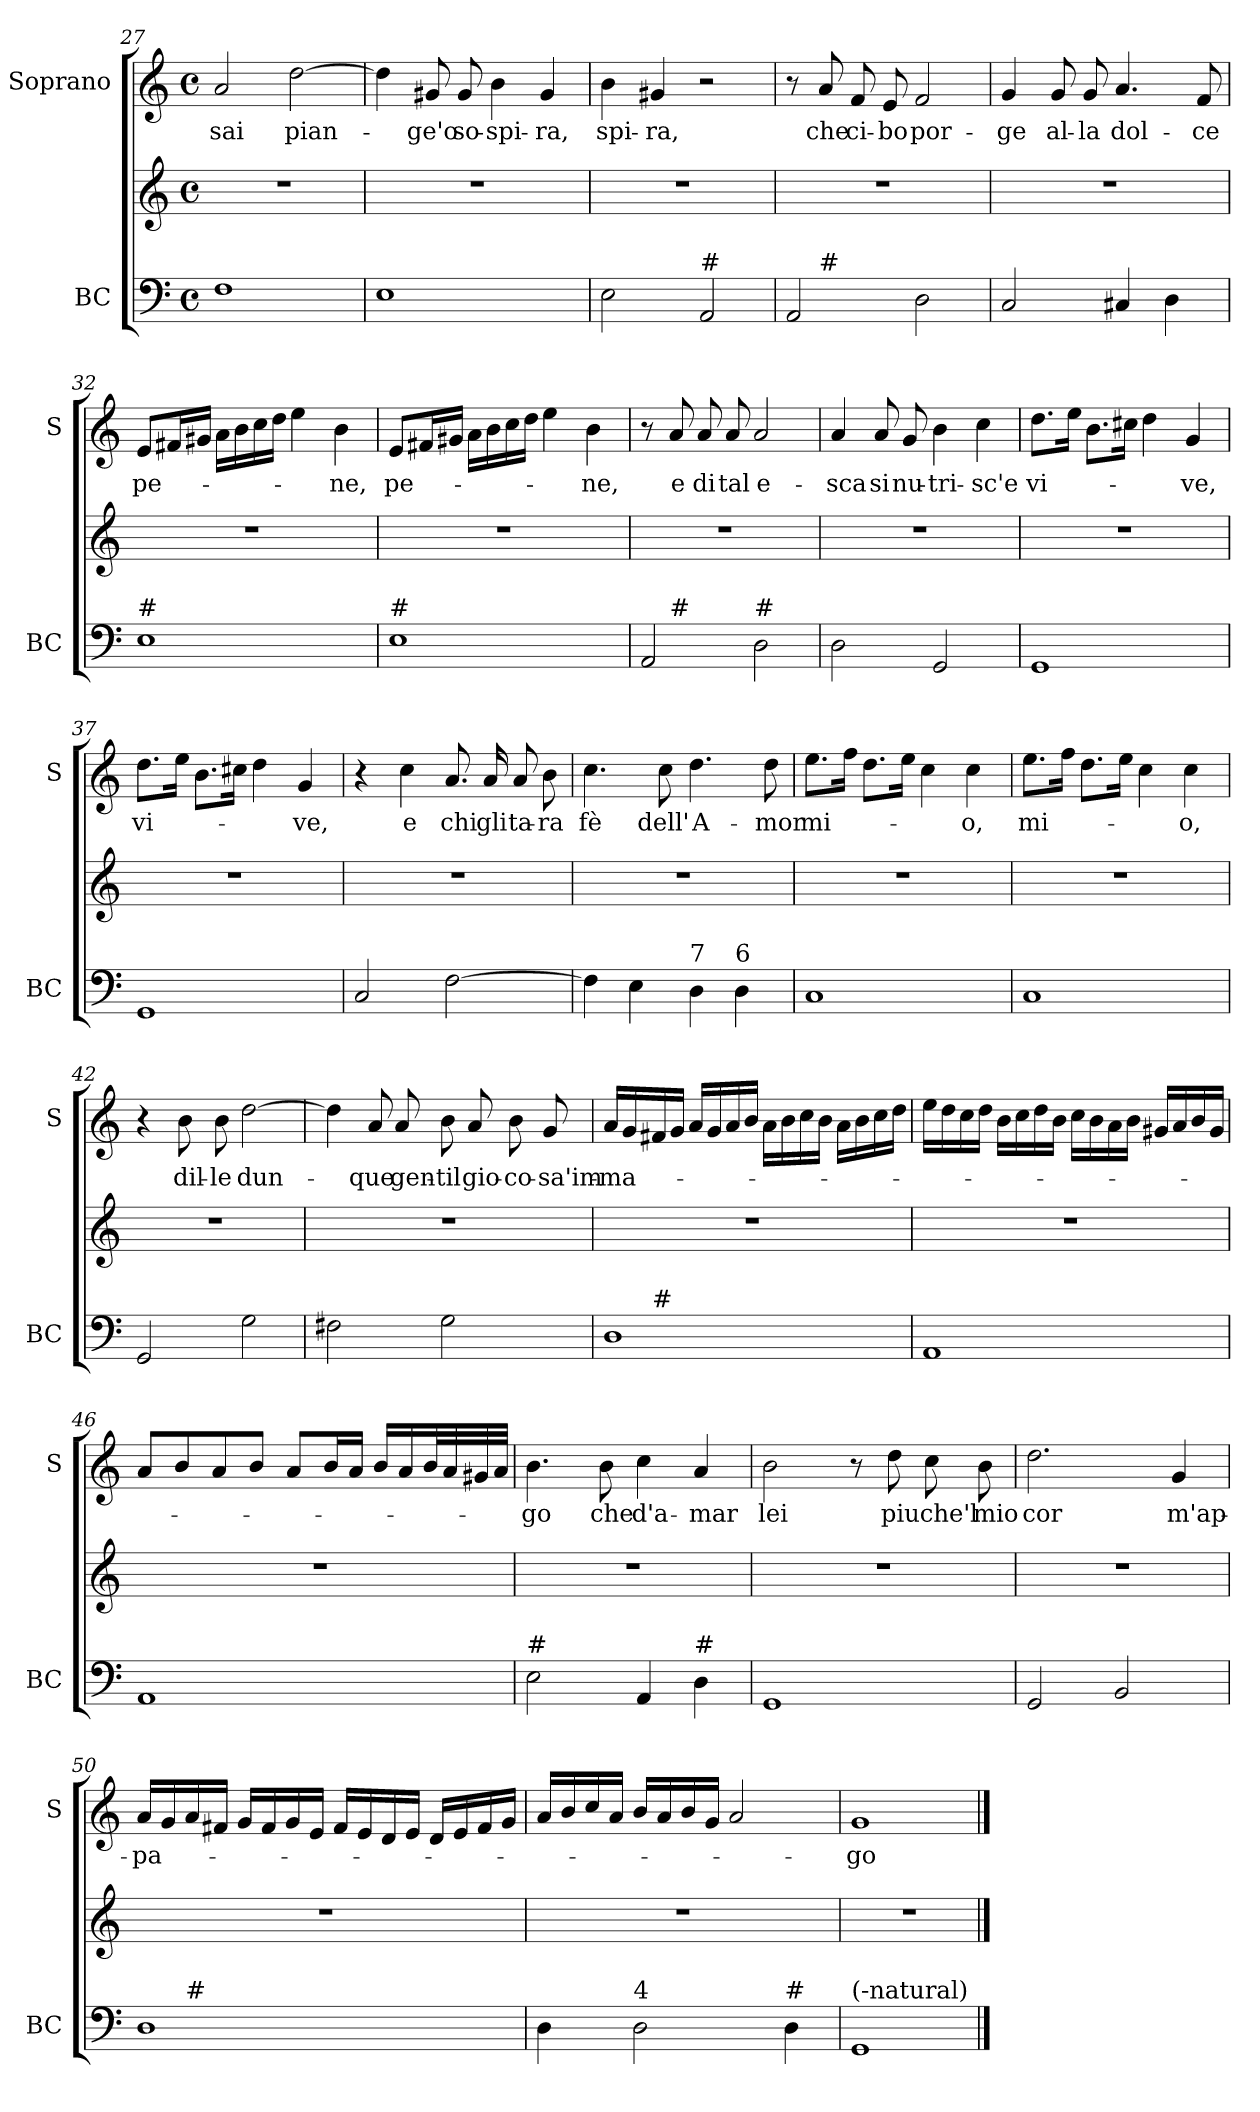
**kern	**kern	**kern	**text
*part2	*part2	*part1	*part1
*staff3	*staff2	*staff1	*staff1
*I"BC	*	*I"Soprano	*
*I'BC	*	*I'S	*
*clefF4	*clefG2	*clefG2	*
*k[]	*k[]	*k[]	*
*C:	*C:	*C:	*
*M4/4	*M4/4	*M4/4	*
*met(c)	*met(c)	*met(c)	*
=27	=27	=27	=27
!	!	!	!LO:LY:b
1F	1r	2a/	-sai
!	!	!	!LO:LY:b
.	.	[2dd\	pian-
=28	=28	=28	=28
1E	1r	4dd\]	.
!	!	!	!LO:LY:b
.	.	8g#X/	-ge'o
!	!	!	!LO:LY:b
.	.	8g#/	so-
!	!	!	!LO:LY:b
.	.	4b\	-spi-
!	!	!	!LO:LY:b
.	.	4g#/	-ra,
=29	=29	=29	=29
!	!	!	!LO:LY:b
2E\	1r	4b\	spi-
!	!	!	!LO:LY:b
.	.	4g#X/	-ra,
!LO:TX:a:t=#	!	!	!
2AA/	.	2r	.
=30	=30	=30	=30
*^	*	*	*
2AA/	8ryy	1r	8r	.
!	!LO:TX:a:t=#	!	!	!
!	!	!	!	!LO:LY:b
.	2..ryy	.	8a/	che
!	!	!	!	!LO:LY:b
.	.	.	8f/	ci-
!	!	!	!	!LO:LY:b
.	.	.	8e/	-bo
!	!	!	!	!LO:LY:b
2D\	.	.	2f/	por-
!!LO:PB:g=z
=31	=31	=31	=31	=31
!	!	!	!	!LO:LY:b
*v	*v	*	*	*
2C/	1r	4g/	-ge
!	!	!	!LO:LY:b
.	.	8g/	al-
!	!	!	!LO:LY:b
.	.	8g/	-la
!	!	!	!LO:LY:b
4C#X/	.	4.a/	dol-
4D\	.	.	.
!	!	!	!LO:LY:b
.	.	8f/	-ce
=32	=32	=32	=32
!LO:TX:a:t=#	!	!	!
!	!	!	!LO:LY:b
1E	1r	8e/L	pe-
.	.	16f#X/L	.
.	.	16g#X/JJ	.
.	.	16a\LL	.
.	.	16b\	.
.	.	16cc\	.
.	.	16dd\JJ	.
.	.	4ee\	.
!	!	!	!LO:LY:b
.	.	4b\	-ne,
=33	=33	=33	=33
!LO:TX:a:t=#	!	!	!
!	!	!	!LO:LY:b
1E	1r	8e/L	pe-
.	.	16f#X/L	.
.	.	16g#X/JJ	.
.	.	16a\LL	.
.	.	16b\	.
.	.	16cc\	.
.	.	16dd\JJ	.
.	.	4ee\	.
!	!	!	!LO:LY:b
.	.	4b\	-ne,
=34	=34	=34	=34
*^	*	*	*
2AA/	8ryy	1r	8r	.
!	!LO:TX:a:t=#	!	!	!
!	!	!	!	!LO:LY:b
.	2..ryy	.	8a/	e
!	!	!	!	!LO:LY:b
.	.	.	8a/	di
!	!	!	!	!LO:LY:b
.	.	.	8a/	tal
!LO:TX:a:t=#	!	!	!	!
!	!	!	!	!LO:LY:b
2D\	.	.	2a/	e-
!!LO:LB:g=z
=35	=35	=35	=35	=35
!LO:TX:a:t=#	!	!	!	!
!	!	!	!	!LO:LY:b
*v	*v	*	*	*
2D\	1r	4a/	-sca
!	!	!	!LO:LY:b
.	.	8a/	si
!	!	!	!LO:LY:b
.	.	8g/	nu-
!	!	!	!LO:LY:b
2GG/	.	4b\	-tri-
!	!	!	!LO:LY:b
.	.	4cc\	-sc'e
=36	=36	=36	=36
!	!	!	!LO:LY:b
1GG	1r	8.dd\L	vi-
.	.	16ee\Jk	.
.	.	8.b\L	.
.	.	16cc#X\Jk	.
.	.	4dd\	.
!	!	!	!LO:LY:b
.	.	4g/	-ve,
=37	=37	=37	=37
!	!	!	!LO:LY:b
1GG	1r	8.dd\L	vi-
.	.	16ee\Jk	.
.	.	8.b\L	.
.	.	16cc#X\Jk	.
.	.	4dd\	.
!	!	!	!LO:LY:b
.	.	4g/	-ve,
=38	=38	=38	=38
2C/	1r	4r	.
!	!	!	!LO:LY:b
.	.	4cc\	e
!	!	!	!LO:LY:b
[2F\	.	8.a/	chi
!	!	!	!LO:LY:b
.	.	16a/	gli
!	!	!	!LO:LY:b
.	.	8a/	ta-
!	!	!	!LO:LY:b
.	.	8b\	-ra
!!LO:LB:g=z
=39	=39	=39	=39
!	!	!	!LO:LY:b
4F\]	1r	4.cc\	fè
4E\	.	.	.
!	!	!	!LO:LY:b
.	.	8cc\	dell'
!LO:TX:a:t=7	!	!	!
!	!	!	!LO:LY:b
4D\	.	4.dd\	A-
!LO:TX:a:t=6	!	!	!
4D\	.	.	.
!	!	!	!LO:LY:b
.	.	8dd\	-mor
=40	=40	=40	=40
!	!	!	!LO:LY:b
1C	1r	8.ee\L	mi-
.	.	16ff\Jk	.
.	.	8.dd\L	.
.	.	16ee\Jk	.
.	.	4cc\	.
!	!	!	!LO:LY:b
.	.	4cc\	-o,
=41	=41	=41	=41
!	!	!	!LO:LY:b
1C	1r	8.ee\L	mi-
.	.	16ff\Jk	.
.	.	8.dd\L	.
.	.	16ee\Jk	.
.	.	4cc\	.
!	!	!	!LO:LY:b
.	.	4cc\	-o,
=42	=42	=42	=42
2GG/	1r	4r	.
!	!	!	!LO:LY:b
.	.	8b\	dil-
!	!	!	!LO:LY:b
.	.	8b\	-le
!	!	!	!LO:LY:b
2G\	.	[2dd\	dun-
!!LO:LB:g=z
=43	=43	=43	=43
2F#X\	1r	4dd\]	.
!	!	!	!LO:LY:b
.	.	8a/	-que
!	!	!	!LO:LY:b
.	.	8a/	gen-
!	!	!	!LO:LY:b
2G\	.	8b\	-til
!	!	!	!LO:LY:b
.	.	8a/	gio-
!	!	!	!LO:LY:b
.	.	8b\	-co-
!	!	!	!LO:LY:b
.	.	8g/	-sa'im-
=44	=44	=44	=44
!	!	!	!LO:LY:b
*^	*	*	*
1D	8ryy	1r	16a/LL	-ma-
.	.	.	16g/	.
!	!LO:TX:a:t=#	!	!	!
.	2..ryy	.	16f#X/	.
.	.	.	16g/JJ	.
.	.	.	16a/LL	.
.	.	.	16g/	.
.	.	.	16a/	.
.	.	.	16b/JJ	.
.	.	.	16a\LL	.
.	.	.	16b\	.
.	.	.	16cc\	.
.	.	.	16b\JJ	.
.	.	.	16a\LL	.
.	.	.	16b\	.
.	.	.	16cc\	.
.	.	.	16dd\JJ	.
*v	*v	*	*	*
=45	=45	=45	=45
1AA	1r	16ee\LL	.
.	.	16dd\	.
.	.	16cc\	.
.	.	16dd\JJ	.
.	.	16b\LL	.
.	.	16cc\	.
.	.	16dd\	.
.	.	16b\JJ	.
.	.	16cc\LL	.
.	.	16b\	.
.	.	16a\	.
.	.	16b\JJ	.
.	.	16g#X/LL	.
.	.	16a/	.
.	.	16b/	.
.	.	16g#/JJ	.
!!LO:PB:g=z
=46	=46	=46	=46
1AA	1r	8a/L	.
.	.	8b/	.
.	.	8a/	.
.	.	8b/J	.
.	.	8a/L	.
.	.	16b/L	.
.	.	16a/JJ	.
.	.	16b/LL	.
.	.	16a/	.
.	.	32b/L	.
.	.	32a/	.
.	.	32g#X/	.
.	.	32a/JJJ	.
=47	=47	=47	=47
!LO:TX:a:t=#	!	!	!
!	!	!	!LO:LY:b
2E\	1r	4.b\	-go
!	!	!	!LO:LY:b
.	.	8b\	che
!	!	!	!LO:LY:b
4AA/	.	4cc\	d'a-
!LO:TX:a:t=#	!	!	!
!	!	!	!LO:LY:b
4D\	.	4a/	-mar
=48	=48	=48	=48
!	!	!	!LO:LY:b
1GG	1r	2b\	lei
.	.	8r	.
!	!	!	!LO:LY:b
.	.	8dd\	piu
!	!	!	!LO:LY:b
.	.	8cc\	che'l
!	!	!	!LO:LY:b
.	.	8b\	mio
=49	=49	=49	=49
!	!	!	!LO:LY:b
2GG/	1r	2.dd\	cor
2BB/	.	.	.
!	!	!	!LO:LY:b
.	.	4g/	m'ap-
!!LO:LB:g=z
=50	=50	=50	=50
!	!	!	!LO:LY:b
*^	*	*	*
1D	8ryy	1r	16a/LL	-pa-
.	.	.	16g/	.
!	!LO:TX:a:t=#	!	!	!
.	2..ryy	.	16a/	.
.	.	.	16f#X/JJ	.
.	.	.	16g/LL	.
.	.	.	16f#/	.
.	.	.	16g/	.
.	.	.	16e/JJ	.
.	.	.	16f#/LL	.
.	.	.	16e/	.
.	.	.	16d/	.
.	.	.	16e/JJ	.
.	.	.	16d/LL	.
.	.	.	16e/	.
.	.	.	16f#/	.
.	.	.	16g/JJ	.
=51	=51	=51	=51	=51
!LO:TX:a:t=#	!	!	!	!
*v	*v	*	*	*
4D\	1r	16a/LL	.
.	.	16b/	.
.	.	16cc/	.
.	.	16a/JJ	.
!LO:TX:a:t=4	!	!	!
2D\	.	16b/LL	.
.	.	16a/	.
.	.	16b/	.
.	.	16g/JJ	.
.	.	2a/	.
!LO:TX:a:t=#	!	!	!
4D\	.	.	.
=52	=52	=52	=52
!LO:TX:a:t=(-natural)	!	!	!
!	!	!	!LO:LY:b
1GG	1r	1g	-go
==	==	==	==
*-	*-	*-	*-
